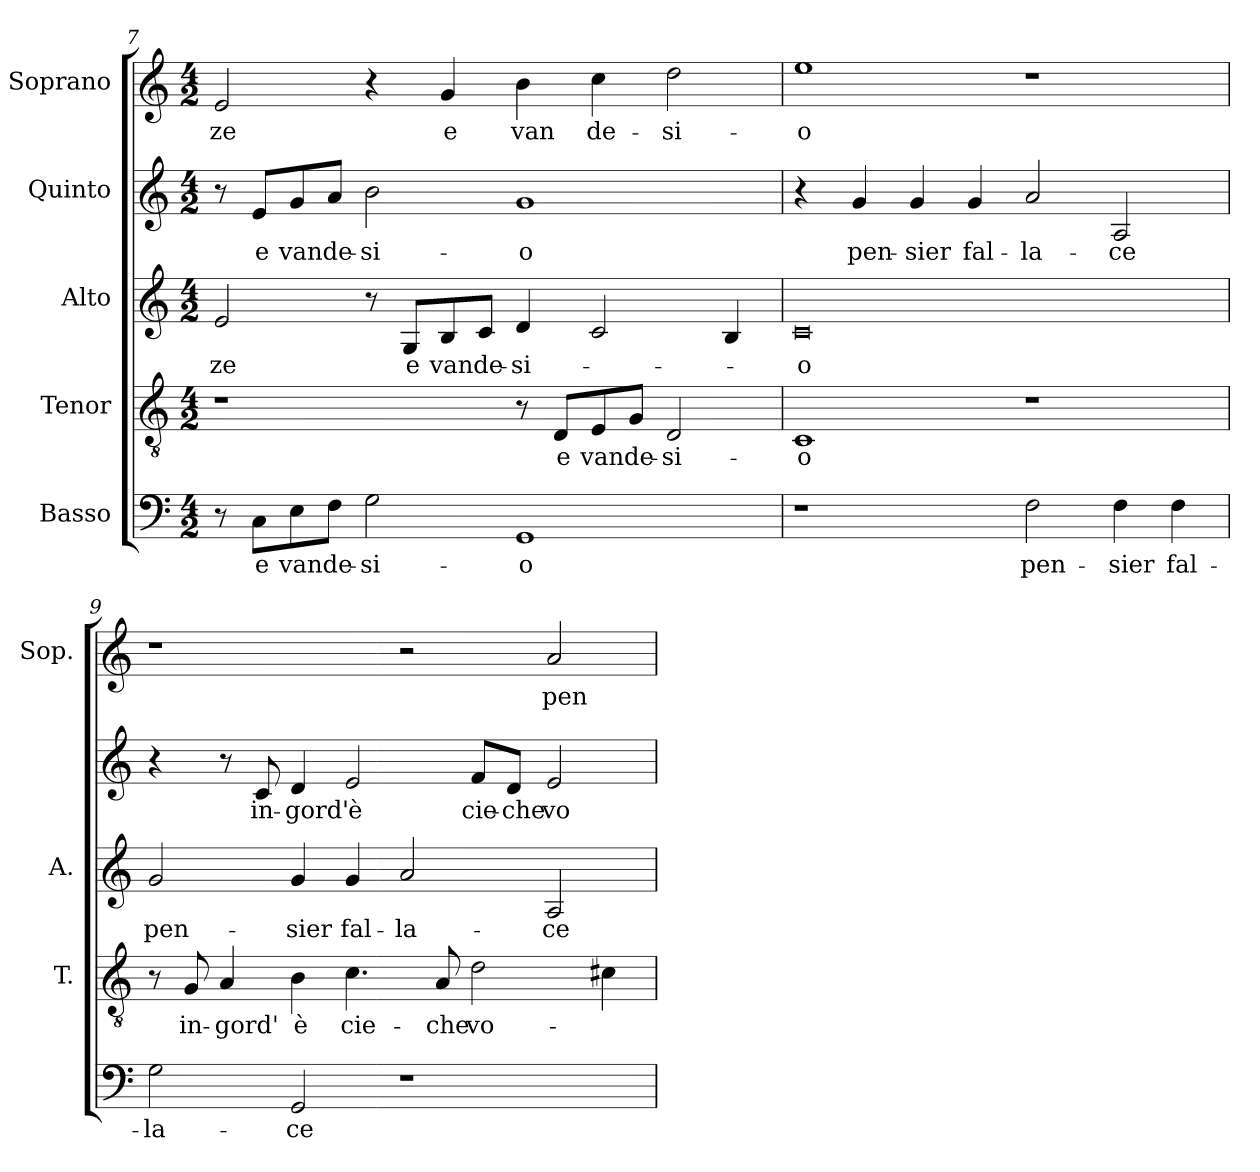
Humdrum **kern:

**kern	**text	**kern	**text	**kern	**text	**kern	**text	**kern	**text
*part5	*part5	*part4	*part4	*part3	*part3	*part2	*part2	*part1	*part1
*staff5	*staff5	*staff4	*staff4	*staff3	*staff3	*staff2	*staff2	*staff1	*staff1
*I"Basso	*	*I"Tenor	*	*I"Alto	*	*I"Quinto	*	*I"Soprano	*
*	*	*I'T.	*	*I'A.	*	*	*	*I'Sop.	*
*clefF4	*	*clefGv2	*	*clefG2	*	*clefG2	*	*clefG2	*
*	*	*ITrd7c12	*	*	*	*	*	*	*
*k[]	*	*k[]	*	*k[]	*	*k[]	*	*k[]	*
*C:	*	*C:	*	*C:	*	*C:	*	*C:	*
*M4/2	*	*M4/2	*	*M4/2	*	*M4/2	*	*M4/2	*
=7	=7	=7	=7	=7	=7	=7	=7	=7	=7
!	!	!	!	!	!LO:LY:b:color=#000000	!	!	!	!
!	!	!	!	!	!	!	!	!	!LO:LY:b:color=#000000
8r	.	1r	.	2ei/	-ze	8r	.	2ei/	-ze
!	!LO:LY:b:color=#000000	!	!	!	!	!	!	!	!
!	!	!	!	!	!	!	!LO:LY:b:color=#000000	!	!
8Ci\L	e	.	.	.	.	8ei/L	e	.	.
!	!LO:LY:b:color=#000000	!	!	!	!	!	!	!	!
!	!	!	!	!	!	!	!LO:LY:b:color=#000000	!	!
8Ei\	van	.	.	.	.	8gi/	van	.	.
!	!LO:LY:b:color=#000000	!	!	!	!	!	!	!	!
!	!	!	!	!	!	!	!LO:LY:b:color=#000000	!	!
8Fi\J	de-	.	.	.	.	8ai/J	de-	.	.
!	!LO:LY:b:color=#000000	!	!	!	!	!	!	!	!
!	!	!	!	!	!	!	!LO:LY:b:color=#000000	!	!
2Gi\	-si-	.	.	8r	.	2bi\	-si-	4r	.
!	!	!	!	!	!LO:LY:b:color=#000000	!	!	!	!
.	.	.	.	8Gi/L	e	.	.	.	.
!	!	!	!	!	!LO:LY:b:color=#000000	!	!	!	!
!	!	!	!	!	!	!	!	!	!LO:LY:b:color=#000000
.	.	.	.	8Bi/	van	.	.	4gi/	e
!	!	!	!	!	!LO:LY:b:color=#000000	!	!	!	!
.	.	.	.	8ci/J	de-	.	.	.	.
!	!LO:LY:b:color=#000000	!	!	!	!	!	!	!	!
!	!	!	!	!	!LO:LY:b:color=#000000	!	!	!	!
!	!	!	!	!	!	!	!LO:LY:b:color=#000000	!	!
!	!	!	!	!	!	!	!	!	!LO:LY:b:color=#000000
1GGi	-o	8r	.	4di/	-si-	1gi	-o	4bi\	van
!	!	!	!LO:LY:b:color=#000000	!	!	!	!	!	!
.	.	8DDi/L	e	.	.	.	.	.	.
!	!	!	!LO:LY:b:color=#000000	!	!	!	!	!	!
!	!	!	!	!	!	!	!	!	!LO:LY:b:color=#000000
.	.	8EEi/	van	2ci/	.	.	.	4cci\	de-
!	!	!	!LO:LY:b:color=#000000	!	!	!	!	!	!
.	.	8GGi/J	de-	.	.	.	.	.	.
!	!	!	!LO:LY:b:color=#000000	!	!	!	!	!	!
!	!	!	!	!	!	!	!	!	!LO:LY:b:color=#000000
.	.	2DDi/	-si-	.	.	.	.	2ddi\	-si-
.	.	.	.	4Bi/	.	.	.	.	.
!!LO:LB:g=z
=8	=8	=8	=8	=8	=8	=8	=8	=8	=8
!	!	!	!LO:LY:b:color=#000000	!	!	!	!	!	!
!	!	!	!	!	!LO:LY:b:color=#000000	!	!	!	!
!	!	!	!	!	!	!	!	!	!LO:LY:b:color=#000000
1r	.	1CCi	-o	0ci	-o	4r	.	1eei	-o
!	!	!	!	!	!	!	!LO:LY:b:color=#000000	!	!
.	.	.	.	.	.	4gi/	pen-	.	.
!	!	!	!	!	!	!	!LO:LY:b:color=#000000	!	!
.	.	.	.	.	.	4gi/	-sier	.	.
!	!	!	!	!	!	!	!LO:LY:b:color=#000000	!	!
.	.	.	.	.	.	4gi/	fal-	.	.
!	!LO:LY:b:color=#000000	!	!	!	!	!	!	!	!
!	!	!	!	!	!	!	!LO:LY:b:color=#000000	!	!
2Fi\	pen-	1r	.	.	.	2ai/	-la-	1r	.
!	!LO:LY:b:color=#000000	!	!	!	!	!	!	!	!
!	!	!	!	!	!	!	!LO:LY:b:color=#000000	!	!
4Fi\	-sier	.	.	.	.	2Ai/	-ce	.	.
!	!LO:LY:b:color=#000000	!	!	!	!	!	!	!	!
4Fi\	fal-	.	.	.	.	.	.	.	.
=9	=9	=9	=9	=9	=9	=9	=9	=9	=9
!	!LO:LY:b:color=#000000	!	!	!	!	!	!	!	!
!	!	!	!	!	!LO:LY:b:color=#000000	!	!	!	!
2Gi\	-la-	8r	.	2gi/	pen-	4r	.	1r	.
!	!	!	!LO:LY:b:color=#000000	!	!	!	!	!	!
.	.	8GGi/	in-	.	.	.	.	.	.
!	!	!	!LO:LY:b:color=#000000	!	!	!	!	!	!
.	.	4AAi/	-gord'	.	.	8r	.	.	.
!	!	!	!	!	!	!	!LO:LY:b:color=#000000	!	!
.	.	.	.	.	.	8ci/	in-	.	.
!	!LO:LY:b:color=#000000	!	!	!	!	!	!	!	!
!	!	!	!LO:LY:b:color=#000000	!	!	!	!	!	!
!	!	!	!	!	!LO:LY:b:color=#000000	!	!	!	!
!	!	!	!	!	!	!	!LO:LY:b:color=#000000	!	!
2GGi/	-ce	4BBi\	è	4gi/	-sier	4di/	-gord'	.	.
!	!	!	!LO:LY:b:color=#000000	!	!	!	!	!	!
!	!	!	!	!	!LO:LY:b:color=#000000	!	!	!	!
!	!	!	!	!	!	!	!LO:LY:b:color=#000000	!	!
.	.	4.Ci\	cie-	4gi/	fal-	2ei/	è	.	.
!	!	!	!	!	!LO:LY:b:color=#000000	!	!	!	!
1r	.	.	.	2ai/	-la-	.	.	2r	.
!	!	!	!LO:LY:b:color=#000000	!	!	!	!	!	!
.	.	8AAi/	-che	.	.	.	.	.	.
!	!	!	!LO:LY:b:color=#000000	!	!	!	!	!	!
!	!	!	!	!	!	!	!LO:LY:b:color=#000000	!	!
.	.	2Di\	vo-	.	.	8fi/L	cie-	.	.
!	!	!	!	!	!	!	!LO:LY:b:color=#000000	!	!
.	.	.	.	.	.	8di/J	-che	.	.
!	!	!	!	!	!LO:LY:b:color=#000000	!	!	!	!
!	!	!	!	!	!	!	!LO:LY:b:color=#000000	!	!
!	!	!	!	!	!	!	!	!	!LO:LY:b:color=#000000
.	.	.	.	2Ai/	-ce	2ei/	vo-	2ai/	pen-
.	.	4C#Xi\	.	.	.	.	.	.	.
=	=	=	=	=	=	=	=	=	=
*-	*-	*-	*-	*-	*-	*-	*-	*-	*-
